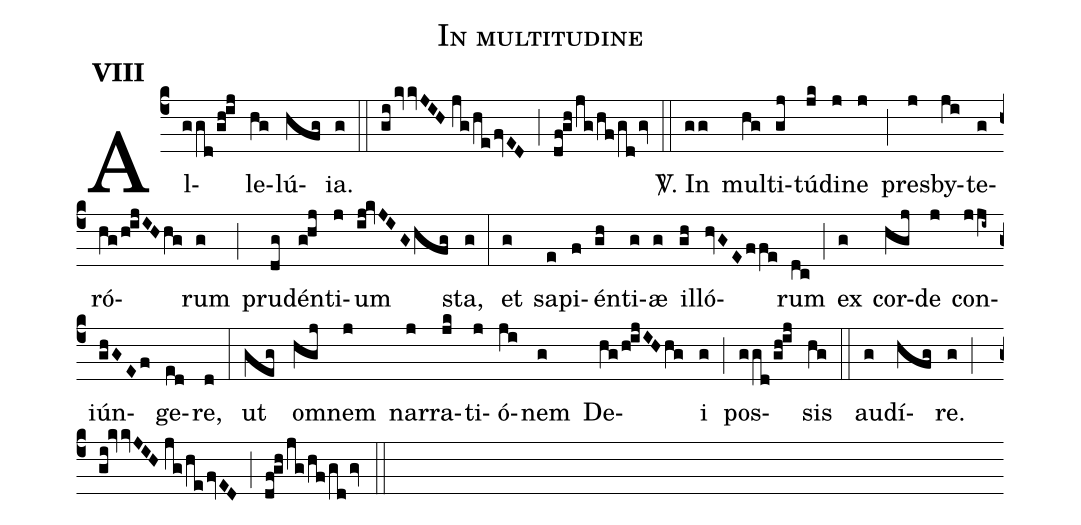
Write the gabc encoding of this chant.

name:In multitudine;
mode:VIII;
office-part:Alleluia;
%%
(c4) Al(ggd/gh!ij)le(hg)lú(hfg)ia.(g) (::) (gi/kvvJIH//jg/he/fvED) (;) (df!gh/jg/hf/gd/gv) (::) <sp>V/</sp>. In(gg) mul(hg)ti(gj)tú(jk)di(j)ne(j) (;) pres(j)by(ji)te(g)ró(hg/h!ijIH/hg)rum(g) (;) pru(dg)dén(g!hj)ti(j)um(ij!kvJIG/hfg) sta,(g) (:) et(g) sa(e)pi(f)én(gh)ti(g)æ(g) il(gh)ló(hvGE/ffe)rum(dc) (;) ex(g) cor(hgj)de(j) con(jji~)iún(ghGEf)ge(ed)re,(d) (:) ut(geg) om(hgj)nem(j) nar(j)ra(jk)ti(j)ó(ji)nem(g) De(hg/h!ijIH/hg)i(g) (;) pos(ggd/gh!ij)sis(hg) (::) au(g)dí(hfg)re.(g) (;) (gi!kvvJIH//jg/he/fvED) (;) (df!gh/jg/hf/gd/gv) (::)
